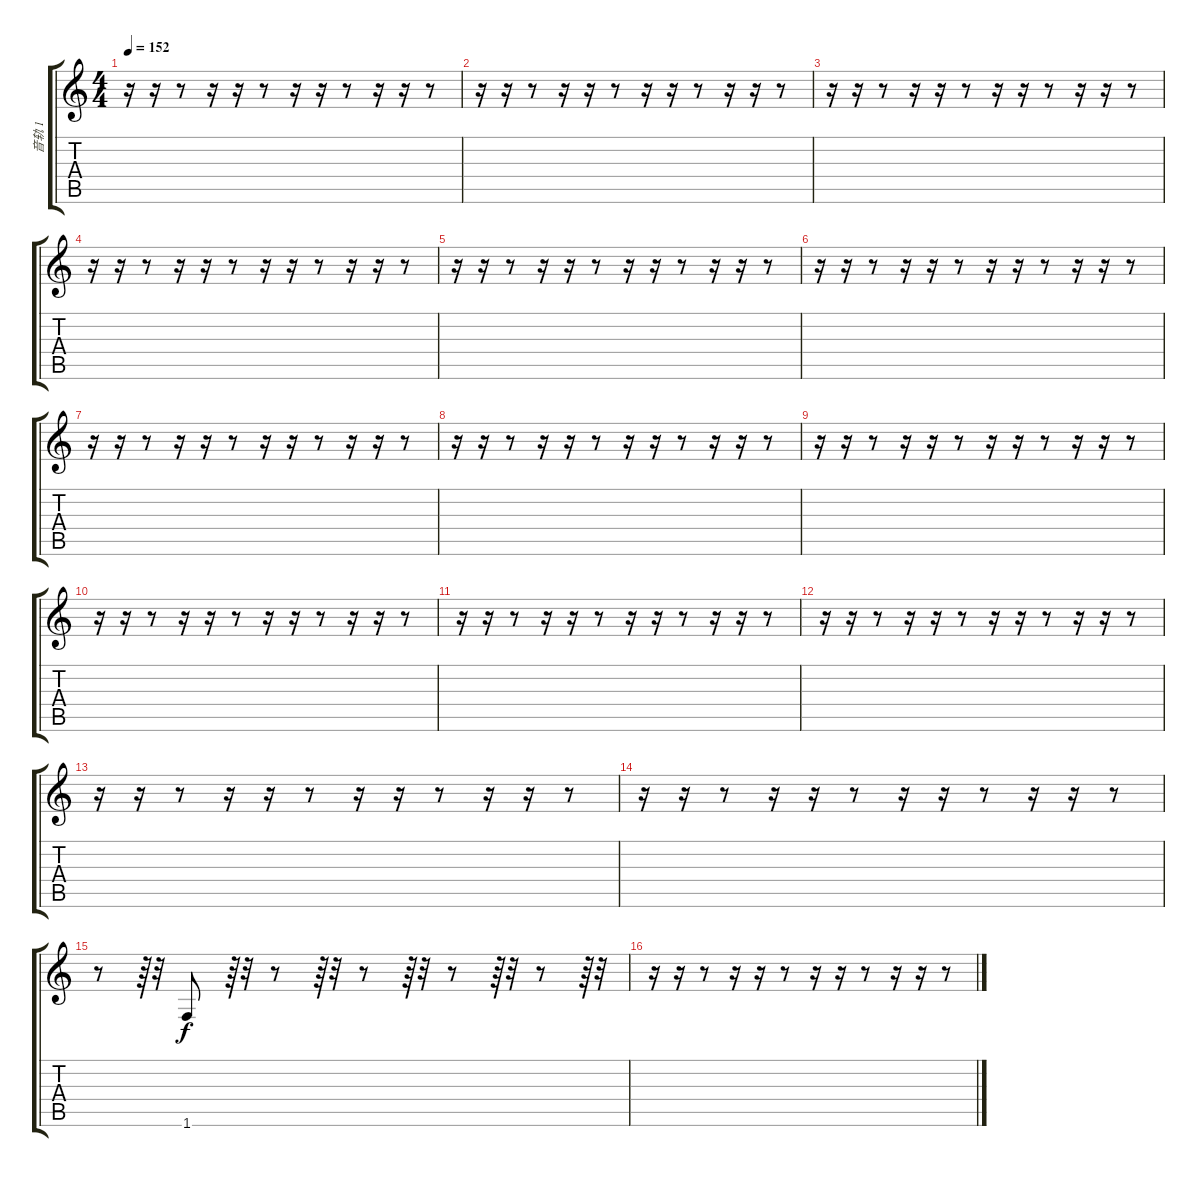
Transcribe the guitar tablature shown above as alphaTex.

\track ("音轨 1" "音轨 1") {instrument synthbass1}
\staff {score tabs}
\tuning (E4 B3 G3 D3 A2 E2) {hide}
\ts (4 4)
\tempo 152
\clef g2
\ks c
r.16{dy f} r.16 r.8 r.16 r.16 r.8 r.16 r.16 r.8 r.16 r.16 r.8 |
r.16 r.16 r.8 r.16 r.16 r.8 r.16 r.16 r.8 r.16 r.16 r.8 |
r.16 r.16 r.8 r.16 r.16 r.8 r.16 r.16 r.8 r.16 r.16 r.8 |
r.16 r.16 r.8 r.16 r.16 r.8 r.16 r.16 r.8 r.16 r.16 r.8 |
r.16 r.16 r.8 r.16 r.16 r.8 r.16 r.16 r.8 r.16 r.16 r.8 |
r.16 r.16 r.8 r.16 r.16 r.8 r.16 r.16 r.8 r.16 r.16 r.8 |
r.16 r.16 r.8 r.16 r.16 r.8 r.16 r.16 r.8 r.16 r.16 r.8 |
r.16 r.16 r.8 r.16 r.16 r.8 r.16 r.16 r.8 r.16 r.16 r.8 |
r.16 r.16 r.8 r.16 r.16 r.8 r.16 r.16 r.8 r.16 r.16 r.8 |
r.16 r.16 r.8 r.16 r.16 r.8 r.16 r.16 r.8 r.16 r.16 r.8 |
r.16 r.16 r.8 r.16 r.16 r.8 r.16 r.16 r.8 r.16 r.16 r.8 |
r.16 r.16 r.8 r.16 r.16 r.8 r.16 r.16 r.8 r.16 r.16 r.8 |
r.16 r.16 r.8 r.16 r.16 r.8 r.16 r.16 r.8 r.16 r.16 r.8 |
r.16 r.16 r.8 r.16 r.16 r.8 r.16 r.16 r.8 r.16 r.16 r.8 |
r.8 r.64{tu (3 2)} r.32 1.6.8 r.64{tu (3 2)} r.32 r.8 r.64{tu (3 2)} r.32 r.8 r.64{tu (3 2)} r.32 r.8 r.64{tu (3 2)} r.32 r.8 r.64{tu (3 2)} r.32 |
r.16 r.16 r.8 r.16 r.16 r.8 r.16 r.16 r.8 r.16 r.16 r.8
